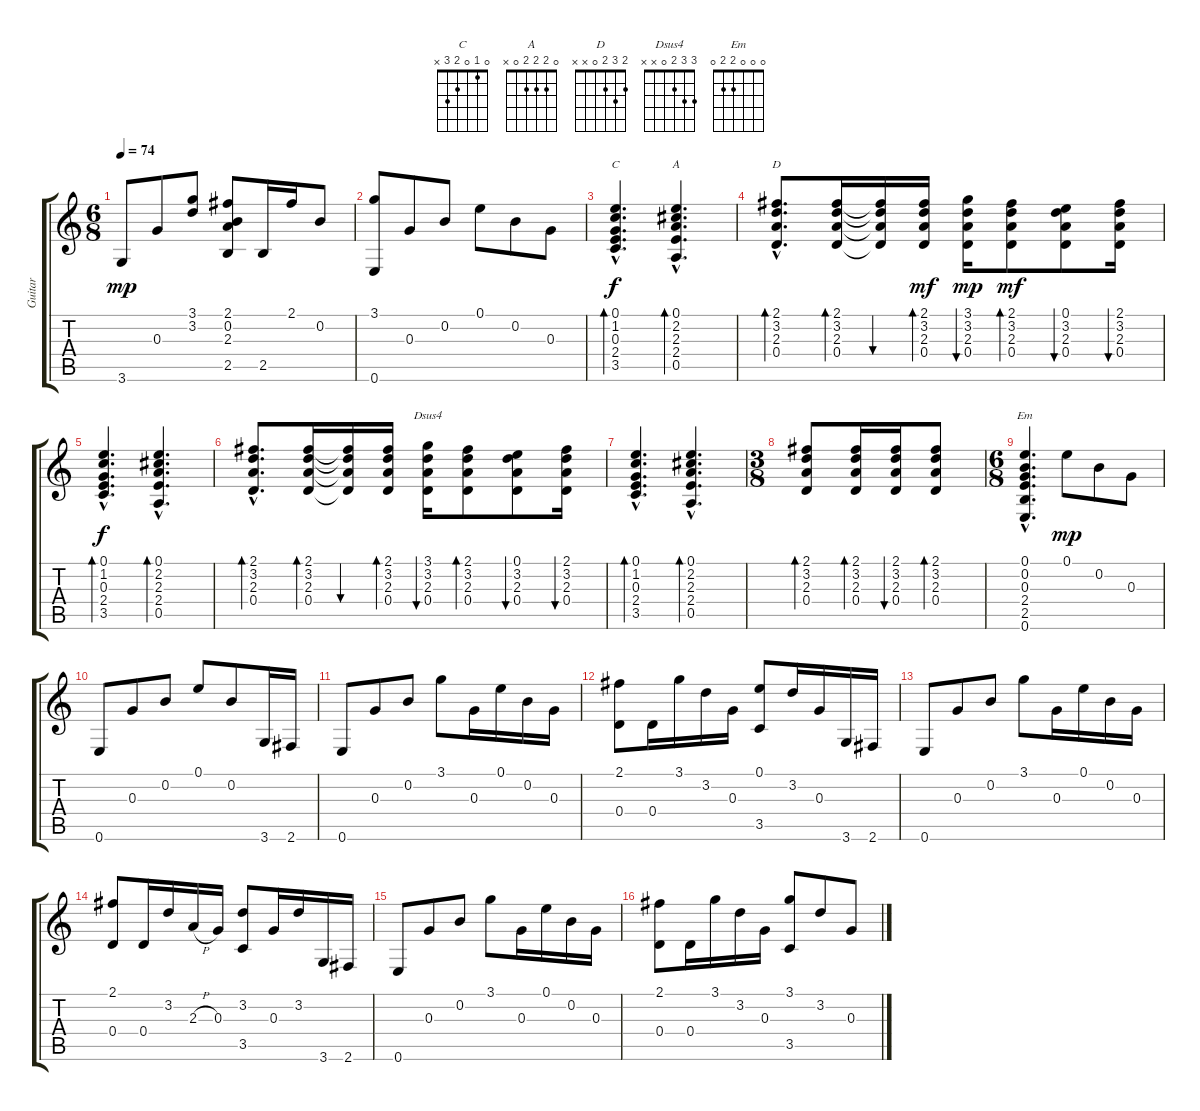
\track ("Guitar" "Guitar") {instrument acousticguitarsteel}
\staff {score tabs}
\tuning (E4 B3 G3 D3 A2 E2) {hide}
\chord ("C" 0 1 0 2 3 x)
\chord ("A" 0 2 2 2 0 x)
\chord ("D" 2 3 2 0 x x)
\chord ("Dsus4" 3 3 2 0 x x)
\chord ("Em" 0 0 0 2 2 0)
\ts (6 8)
\tempo 74
\clef g2
\ks c
3.6.8{dy mp} 0.3.8 (3.1 3.2).8 (2.1 0.2 2.3 2.5).8 2.5.16 2.1.16 0.2.8 |
(3.1 0.6).8 0.3.8 0.2.8 0.1.8 0.2.8 0.3.8 |
(0.1{hac} 1.2{hac} 0.3{hac} 2.4{hac} 3.5{hac}).4{d bd 60 ch "C" dy f} (0.1{hac} 2.2{hac} 2.3{hac} 2.4{hac} 0.5{hac}).4{d bd 60 ch "A"} |
(2.1{hac} 3.2{hac} 2.3{hac} 0.4{hac}).8{d bd 60 ch "D"} (2.1 3.2 2.3 0.4).16{bd 60} (2.1{t} 3.2{t} 2.3{t} 0.4{t}).16{bu 60} (2.1 3.2 2.3 0.4).16{bd 60 dy mf} (3.1 3.2 2.3 0.4).16{bu 60 dy mp} (2.1 3.2 2.3 0.4).8{bd 60 dy mf} (0.1 3.2 2.3 0.4).8{bu 60} (2.1 3.2 2.3 0.4).16{bu 60} |
(0.1{hac} 1.2{hac} 0.3{hac} 2.4{hac} 3.5{hac}).4{d bd 60 dy f} (0.1{hac} 2.2{hac} 2.3{hac} 2.4{hac} 0.5{hac}).4{d bd 60} |
(2.1{hac} 3.2{hac} 2.3{hac} 0.4{hac}).8{d bd 60} (2.1 3.2 2.3 0.4).16{bd 60} (2.1{t} 3.2{t} 2.3{t} 0.4{t}).16{bu 60} (2.1 3.2 2.3 0.4).16{bd 60} (3.1 3.2 2.3 0.4).16{bu 60 ch "Dsus4"} (2.1 3.2 2.3 0.4).8{bd 60} (0.1 3.2 2.3 0.4).8{bu 60} (2.1 3.2 2.3 0.4).16{bu 60} |
(0.1{hac} 1.2{hac} 0.3{hac} 2.4{hac} 3.5{hac}).4{d bd 60} (0.1{hac} 2.2{hac} 2.3{hac} 2.4{hac} 0.5{hac}).4{d bd 60} |
\ts (3 8)
(2.1 3.2 2.3 0.4).8{bd 120} (2.1 3.2 2.3 0.4).16{bd 120} (2.1 3.2 2.3 0.4).16{bu 120} (2.1 3.2 2.3 0.4).8{bd 120} |
\ts (6 8)
(0.1{hac} 0.2{hac} 0.3{hac} 2.4{hac} 2.5{hac} 0.6{hac}).4{d ch "Em"} 0.1.8{dy mp} 0.2.8 0.3.8 |
0.6.8 0.3.8 0.2.8 0.1.8 0.2.8 3.6.16 2.6.16 |
0.6.8 0.3.8 0.2.8 3.1.8 0.3.16 0.1.16 0.2.16 0.3.16 |
(2.1 0.4).8 0.4.16 3.1.16 3.2.16 0.3.16 (0.1 3.5).8 3.2.16 0.3.16 3.6.16 2.6.16 |
0.6.8 0.3.8 0.2.8 3.1.8 0.3.16 0.1.16 0.2.16 0.3.16 |
(2.1 0.4).8 0.4.16 3.2.16 2.3{h}.16 0.3.16 (3.2 3.5).8 0.3.16 3.2.16 3.6.16 2.6.16 |
0.6.8 0.3.8 0.2.8 3.1.8 0.3.16 0.1.16 0.2.16 0.3.16 |
(2.1 0.4).8 0.4.16 3.1.16 3.2.16 0.3.16 (3.1 3.5).8 3.2.8 0.3.8
